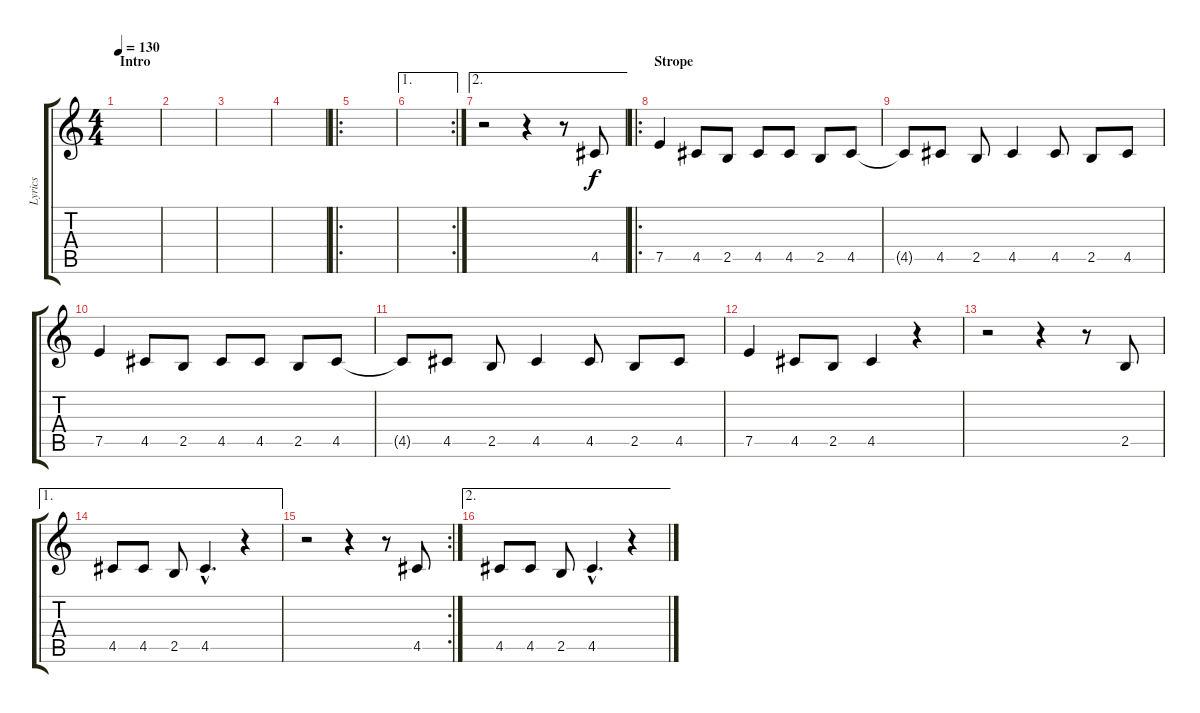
\track ("Lyrics" "Lyrics") {instrument electricguitarclean}
\staff {score tabs}
\tuning (E4 B3 G3 D3 A2 E2) {hide}
\ts (4 4)
\section ("" "Intro")
\tempo 130
\clef g2
\ks c
|
|
|
|
\ro
|
\ae 1
\rc 2
|
\ae 2
r.2 r.4 r.8 4.5.8 |
\ro
\section ("" "Strope")
7.5.4 4.5.8 2.5.8 4.5.8 4.5.8 2.5.8 4.5.8 |
4.5{t}.8 4.5.8 2.5.8 4.5.4 4.5.8 2.5.8 4.5.8 |
7.5.4 4.5.8 2.5.8 4.5.8 4.5.8 2.5.8 4.5.8 |
4.5{t}.8 4.5.8 2.5.8 4.5.4 4.5.8 2.5.8 4.5.8 |
7.5.4 4.5.8 2.5.8 4.5.4 r.4 |
r.2 r.4 r.8 2.5.8 |
\ae 1
4.5.8 4.5.8 2.5.8 4.5{hac}.4{d} r.4 |
\rc 2
r.2 r.4 r.8 4.5.8 |
\ae 2
4.5.8 4.5.8 2.5.8 4.5{hac}.4{d} r.4
